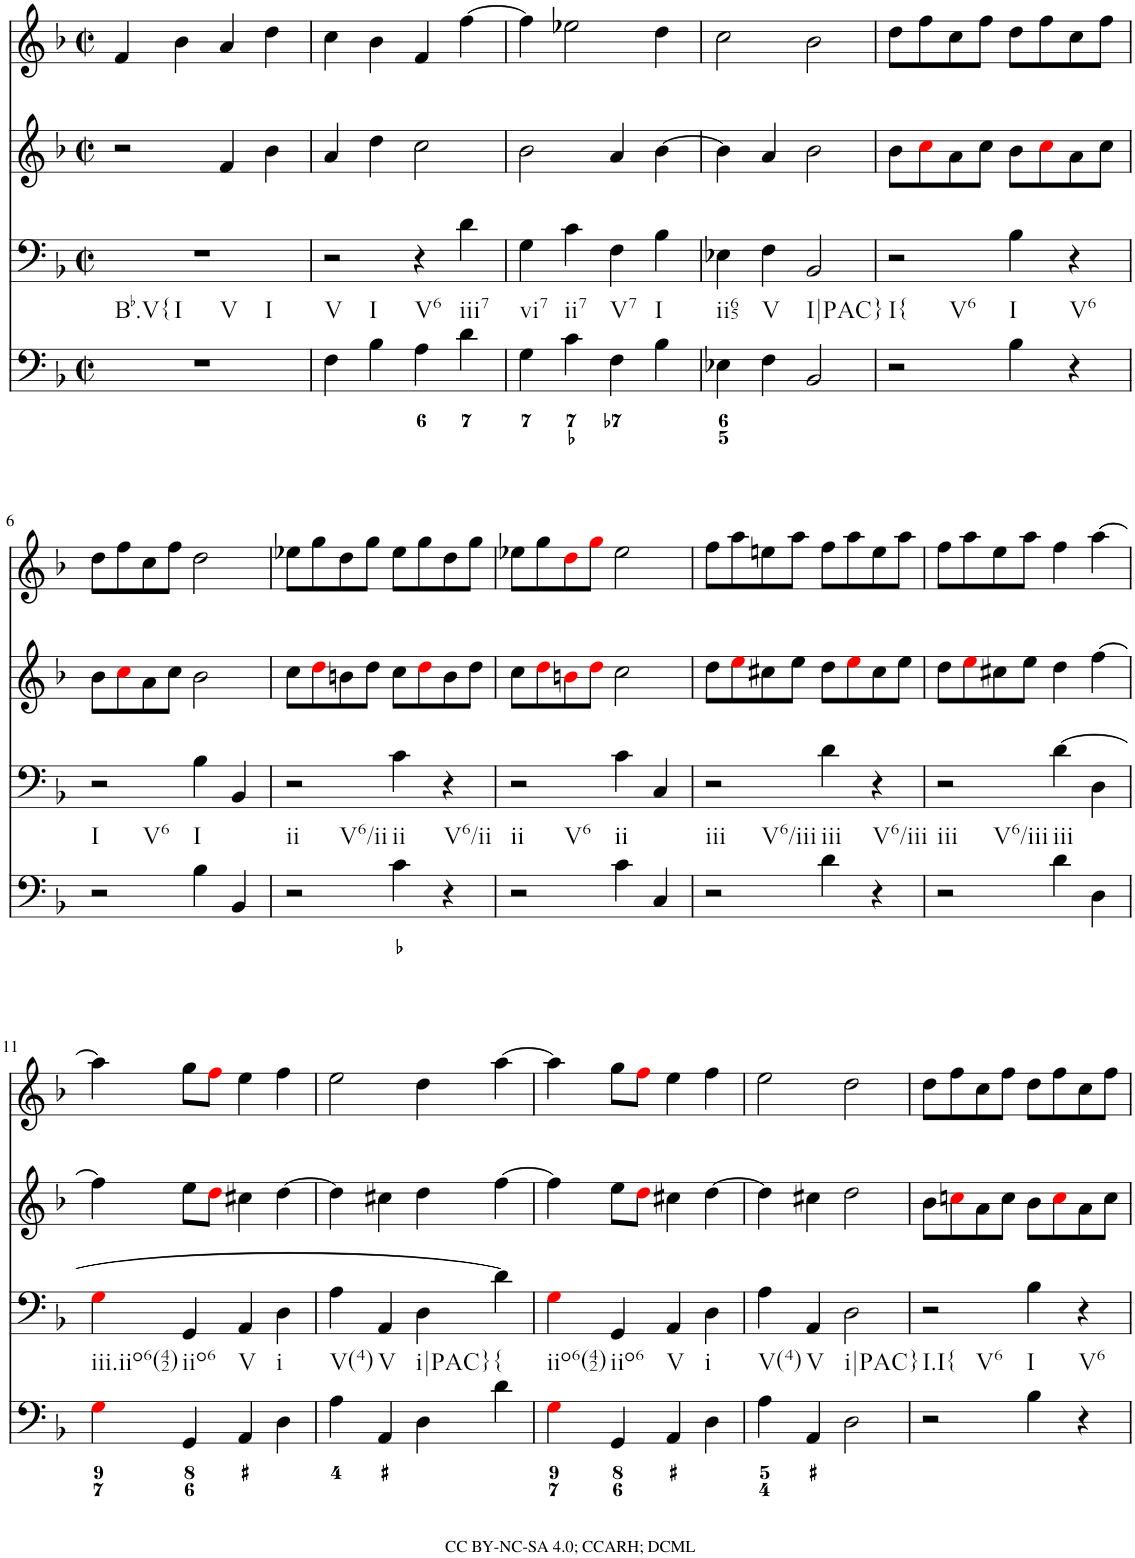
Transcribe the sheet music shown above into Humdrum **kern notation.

**kern	**kern	**kern	**kern
*part4	*part3	*part2	*part1
*staff4	*staff3	*staff2	*staff1
*I"Piano	*I"Piano	*I"Piano	*I"Piano
*I'Pno	*I'Pno	*I'Pno	*I'Pno
*clefF4	*clefF4	*clefG2	*clefG2
*k[b-]	*k[b-]	*k[b-]	*k[b-]
*d:	*d:	*d:	*d:
*M2/2	*M2/2	*M2/2	*M2/2
*met(c|)	*met(c|)	*met(c|)	*met(c|)
=1	=1	=1	=1
!	!LO:TX:b:t=Bb.V{	!	!
!	!LO:TX:b:t=I	!	!
!	!LO:TX:b:t=V	!	!
!	!LO:TX:b:t=I	!	!
1r	1r	2r	4f/
.	.	.	4b-\
.	.	4f/	4a/
.	.	4b-\	4dd\
=2	=2	=2	=2
!	!LO:TX:b:t=V	!	!
!	!LO:TX:b:t=I	!	!
4F\	2r	4a/	4cc\
4B-\	.	4dd\	4b-\
!	!LO:TX:b:t=V6	!	!
4A\	4r	2cc\	4f/
!	!LO:TX:b:t=iii7	!	!
4d\	4d\	.	[4ff\
=3	=3	=3	=3
!	!LO:TX:b:t=vi7	!	!
4G\	4G\	2b-\	4ff\]
!	!LO:TX:b:t=ii7	!	!
4c\	4c\	.	2ee-X\
!	!LO:TX:b:t=V7	!	!
4F\	4F\	4a/	.
!	!LO:TX:b:t=I	!	!
4B-\	4B-\	[4b-\	4dd\
=4	=4	=4	=4
!	!LO:TX:b:t=ii65	!	!
4E-X\	4E-X\	4b-\]	2cc\
!	!LO:TX:b:t=V	!	!
4F\	4F\	4a/	.
!	!LO:TX:b:t=I|PAC}	!	!
2BB-/	2BB-/	2b-\	2b-\
=5	=5	=5	=5
!	!LO:TX:b:t=I{	!	!
!	!LO:TX:b:t=V6	!	!
2r	2r	8b-\L	8dd\L
.	.	8cci\	8ff\
.	.	8a\	8cc\
.	.	8cc\J	8ff\J
!	!LO:TX:b:t=I	!	!
4B-\	4B-\	8b-\L	8dd\L
.	.	8cci\	8ff\
!	!LO:TX:b:t=V6	!	!
4r	4r	8a\	8cc\
.	.	8cc\J	8ff\J
!!LO:LB:g=z
=6	=6	=6	=6
!	!LO:TX:b:t=I	!	!
!	!LO:TX:b:t=V6	!	!
2r	2r	8b-\L	8dd\L
.	.	8cci\	8ff\
.	.	8a\	8cc\
.	.	8cc\J	8ff\J
!	!LO:TX:b:t=I	!	!
4B-\	4B-\	2b-\	2dd\
4BB-/	4BB-/	.	.
=7	=7	=7	=7
!	!LO:TX:b:t=ii	!	!
!	!LO:TX:b:t=V6/ii	!	!
2r	2r	8cc\L	8ee-X\L
.	.	8ddi\	8gg\
.	.	8bn\	8dd\
.	.	8dd\J	8gg\J
!	!LO:TX:b:t=ii	!	!
4c\	4c\	8cc\L	8ee-\L
.	.	8ddi\	8gg\
!	!LO:TX:b:t=V6/ii	!	!
4r	4r	8b\	8dd\
.	.	8dd\J	8gg\J
=8	=8	=8	=8
!	!LO:TX:b:t=ii	!	!
!	!LO:TX:b:t=V6	!	!
2r	2r	8cc\L	8ee-X\L
.	.	8ddi\	8gg\
.	.	8bni\	8ddi\
.	.	8ddi\J	8ggi\J
!	!LO:TX:b:t=ii	!	!
4c\	4c\	2cc\	2ee-\
4C/	4C/	.	.
=9	=9	=9	=9
!	!LO:TX:b:t=iii	!	!
!	!LO:TX:b:t=V6/iii	!	!
2r	2r	8dd\L	8ff\L
.	.	8eei\	8aa\
.	.	8cc#X\	8een\
.	.	8ee\J	8aa\J
!	!LO:TX:b:t=iii	!	!
4d\	4d\	8dd\L	8ff\L
.	.	8eei\	8aa\
!	!LO:TX:b:t=V6/iii	!	!
4r	4r	8cc#\	8ee\
.	.	8ee\J	8aa\J
=10	=10	=10	=10
!	!LO:TX:b:t=iii	!	!
!	!LO:TX:b:t=V6/iii	!	!
2r	2r	8dd\L	8ff\L
.	.	8eei\	8aa\
.	.	8cc#X\	8ee\
.	.	8ee\J	8aa\J
!	!LO:TX:b:t=iii	!	!
4d\	[4d\	4dd\	4ff\
4D\	4D\	[4ff\	[4aa\
!!LO:LB:g=z
=11	=11	=11	=11
!	!LO:TX:b:t=iii.iio6(42)	!	!
4Gi\	4Gi\	4ff\]	4aa\]
!	!LO:TX:b:t=iio6	!	!
4GG/	4GG/	8ee\L	8gg\L
.	.	8ddi\J	8ffi\J
!	!LO:TX:b:t=V	!	!
4AA/	4AA/	4cc#X\	4ee\
!	!LO:TX:b:t=i	!	!
4D\	4D\	[4dd\	4ff\
=12	=12	=12	=12
!	!LO:TX:b:t=V(4)	!	!
4A\	4A\	4dd\]	2ee\
!	!LO:TX:b:t=V	!	!
4AA/	4AA/	4cc#X\	.
!	!LO:TX:b:t=i|PAC}	!	!
4D\	4D\	4dd\	4dd\
!	!LO:TX:b:t={	!	!
4d\	4d\]	[4ff\	[4aa\
=13	=13	=13	=13
!	!LO:TX:b:t=iio6(42)	!	!
4Gi\	4Gi\	4ff\]	4aa\]
!	!LO:TX:b:t=iio6	!	!
4GG/	4GG/	8ee\L	8gg\L
.	.	8ddi\J	8ffi\J
!	!LO:TX:b:t=V	!	!
4AA/	4AA/	4cc#X\	4ee\
!	!LO:TX:b:t=i	!	!
4D\	4D\	[4dd\	4ff\
=14	=14	=14	=14
!	!LO:TX:b:t=V(4)	!	!
4A\	4A\	4dd\]	2ee\
!	!LO:TX:b:t=V	!	!
4AA/	4AA/	4cc#X\	.
!	!LO:TX:b:t=i|PAC}	!	!
2D\	2D\	2dd\	2dd\
=15	=15	=15	=15
!	!LO:TX:b:t=I.I{	!	!
!	!LO:TX:b:t=V6	!	!
2r	2r	8b-\L	8dd\L
.	.	8ccni\	8ff\
.	.	8a\	8cc\
.	.	8cc\J	8ff\J
!	!LO:TX:b:t=I	!	!
4B-\	4B-\	8b-\L	8dd\L
.	.	8cci\	8ff\
!	!LO:TX:b:t=V6	!	!
4r	4r	8a\	8cc\
.	.	8cc\J	8ff\J
=	=	=	=
*-	*-	*-	*-
